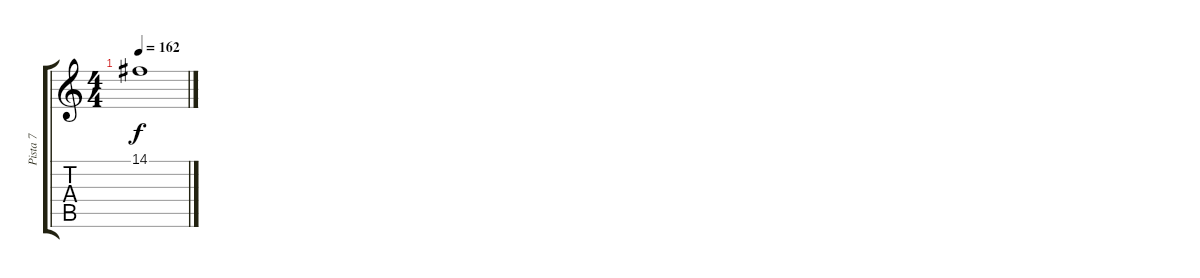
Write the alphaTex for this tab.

\track ("Pista 7" "Pista 7") {instrument lead2sawtooth}
\staff {score tabs}
\tuning (E4 B3 G3 D3 A2 E2) {hide}
\ts (4 4)
\tempo 162
\clef g2
\ks c
14.1{t}.1{dy f}
